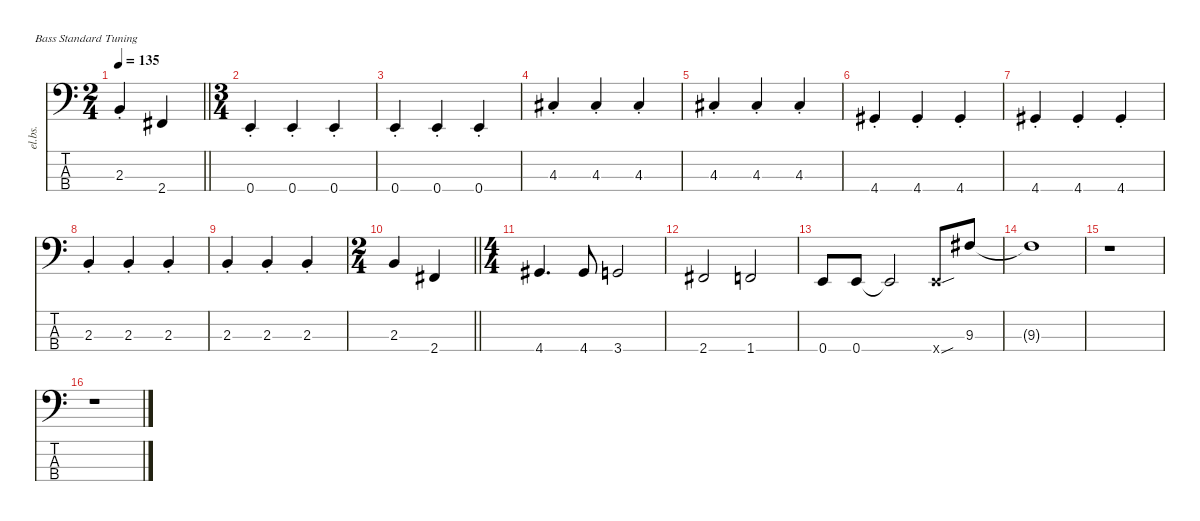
\defaultSystemsLayout 4
\hideDynamics
\bracketExtendMode nobrackets
\track ("Electric Bass" "el.bs.") {mute instrument electricbassfinger}
\staff {score tabs}
\tuning (G2 D2 A1 E1)
\ts (2 4)
\beaming (8 2 2)
\tempo 135
\clef f4
\barLineRight lightlight
\ks c
2.3{st}.4{dy mf beam Up} 2.4{acc #}.4{beam Up} |
\ts (3 4)
\beaming (8 2 2 2)
0.4{st}.4{beam Up} 0.4{st}.4{beam Up} 0.4{st}.4{beam Up} |
0.4{st}.4{beam Up} 0.4{st}.4{beam Up} 0.4{st}.4{beam Up} |
4.3{st acc #}.4{beam Up} 4.3{st acc #}.4{beam Up} 4.3{st acc #}.4{beam Up} |
4.3{st acc #}.4{beam Up} 4.3{st acc #}.4{beam Up} 4.3{st acc #}.4{beam Up} |
4.4{st acc #}.4{beam Up} 4.4{st acc #}.4{beam Up} 4.4{st acc #}.4{beam Up} |
4.4{st acc #}.4{beam Up} 4.4{st acc #}.4{beam Up} 4.4{st acc #}.4{beam Up} |
2.3{st}.4{beam Up} 2.3{st}.4{beam Up} 2.3{st}.4{beam Up} |
2.3{st}.4{beam Up} 2.3{st}.4{beam Up} 2.3{st}.4{beam Up} |
\ts (2 4)
\beaming (8 2 2)
\barLineRight lightlight
2.3.4{beam Up} 2.4{acc #}.4{beam Up} |
\ts (4 4)
\beaming (8 2 2 2 2)
4.4{acc #}.4{d beam Up} 4.4{acc #}.8{beam Up} 3.4.2{beam Up} |
2.4{acc #}.2{beam Up} 1.4.2{beam Up} |
0.4.8{beam Up} 0.4.8{beam Up} 0.4{t}.2{beam Up} 0.4{sou x}.8{beam Up} 9.3{acc #}.8{beam Up} |
9.3{t acc #}.1{beam Down} |
r.1{beam Down} |
r.1{beam Down}
